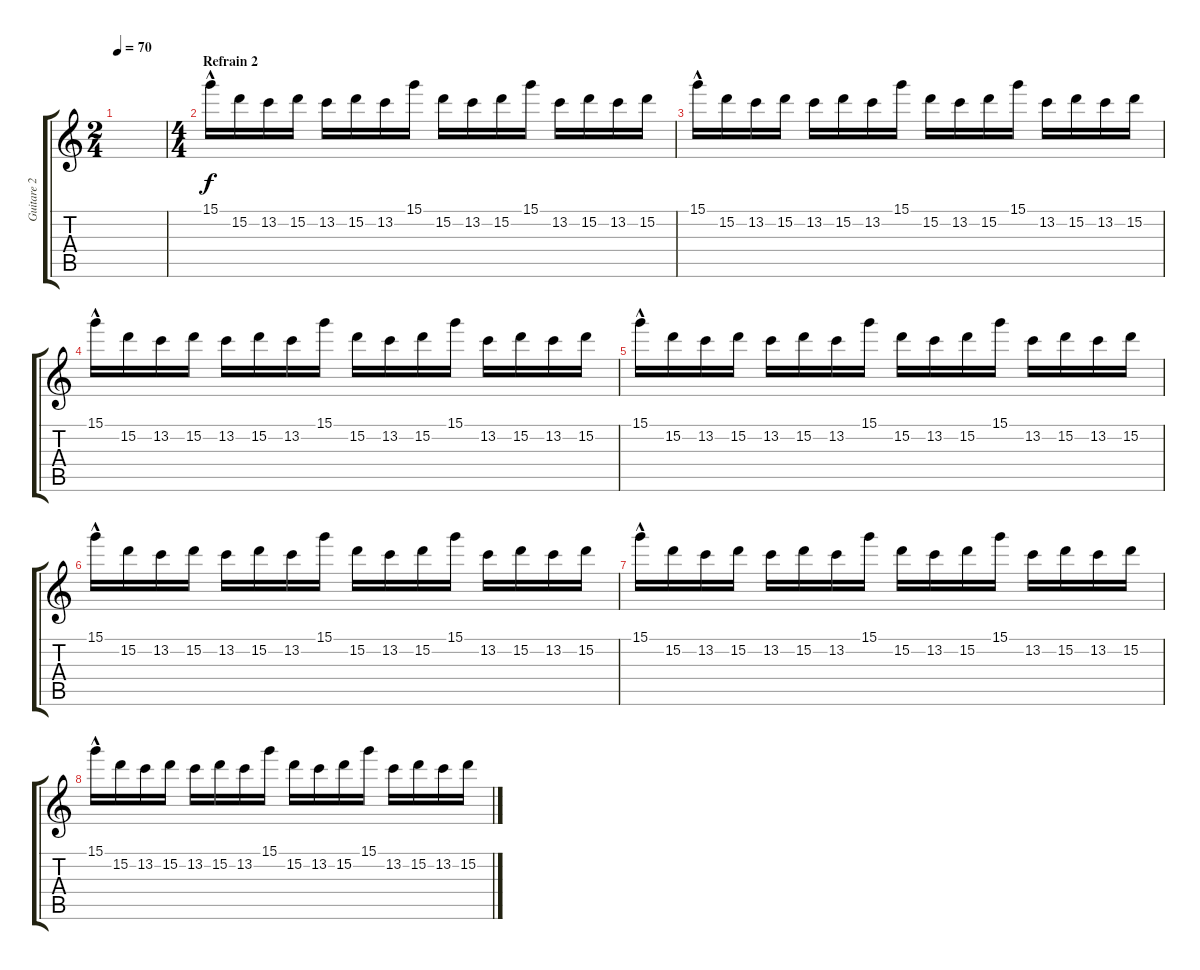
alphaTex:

\track ("Guitare 2" "Guitare 2") {instrument distortionguitar}
\staff {score tabs}
\tuning (E4 B3 G3 D3 A2 E2) {hide}
\ts (2 4)
\tempo 70
\clef g2
\ks c
|
\ts (4 4)
\section ("" "Refrain 2")
15.1{hac}.16{volume 10} 15.2.16{volume 10} 13.2.16{volume 10} 15.2.16 13.2.16{volume 10} 15.2.16 13.2.16{volume 10} 15.1.16 15.2.16{volume 10} 13.2.16 15.2.16{volume 10} 15.1.16 13.2.16{volume 10} 15.2.16 13.2.16{volume 10} 15.2.16 |
15.1{hac}.16{volume 10} 15.2.16{volume 10} 13.2.16{volume 10} 15.2.16 13.2.16{volume 10} 15.2.16 13.2.16{volume 10} 15.1.16 15.2.16{volume 10} 13.2.16 15.2.16{volume 10} 15.1.16 13.2.16{volume 10} 15.2.16 13.2.16{volume 10} 15.2.16 |
15.1{hac}.16{volume 10} 15.2.16{volume 10} 13.2.16{volume 10} 15.2.16 13.2.16{volume 10} 15.2.16 13.2.16{volume 10} 15.1.16 15.2.16{volume 10} 13.2.16 15.2.16{volume 10} 15.1.16 13.2.16{volume 10} 15.2.16 13.2.16{volume 10} 15.2.16 |
15.1{hac}.16{volume 10} 15.2.16{volume 10} 13.2.16{volume 10} 15.2.16 13.2.16{volume 10} 15.2.16 13.2.16{volume 10} 15.1.16 15.2.16{volume 10} 13.2.16 15.2.16{volume 10} 15.1.16 13.2.16{volume 10} 15.2.16 13.2.16{volume 10} 15.2.16 |
15.1{hac}.16{volume 10} 15.2.16{volume 10} 13.2.16{volume 10} 15.2.16 13.2.16{volume 10} 15.2.16 13.2.16{volume 10} 15.1.16 15.2.16{volume 10} 13.2.16 15.2.16{volume 10} 15.1.16 13.2.16{volume 10} 15.2.16 13.2.16{volume 10} 15.2.16 |
15.1{hac}.16{volume 10} 15.2.16{volume 10} 13.2.16{volume 10} 15.2.16 13.2.16{volume 10} 15.2.16 13.2.16{volume 10} 15.1.16 15.2.16{volume 10} 13.2.16 15.2.16{volume 10} 15.1.16 13.2.16{volume 10} 15.2.16 13.2.16{volume 10} 15.2.16 |
15.1{hac}.16{volume 10} 15.2.16{volume 10} 13.2.16{volume 10} 15.2.16 13.2.16{volume 10} 15.2.16 13.2.16{volume 10} 15.1.16 15.2.16{volume 10} 13.2.16 15.2.16{volume 10} 15.1.16 13.2.16{volume 10} 15.2.16 13.2.16{volume 10} 15.2.16
